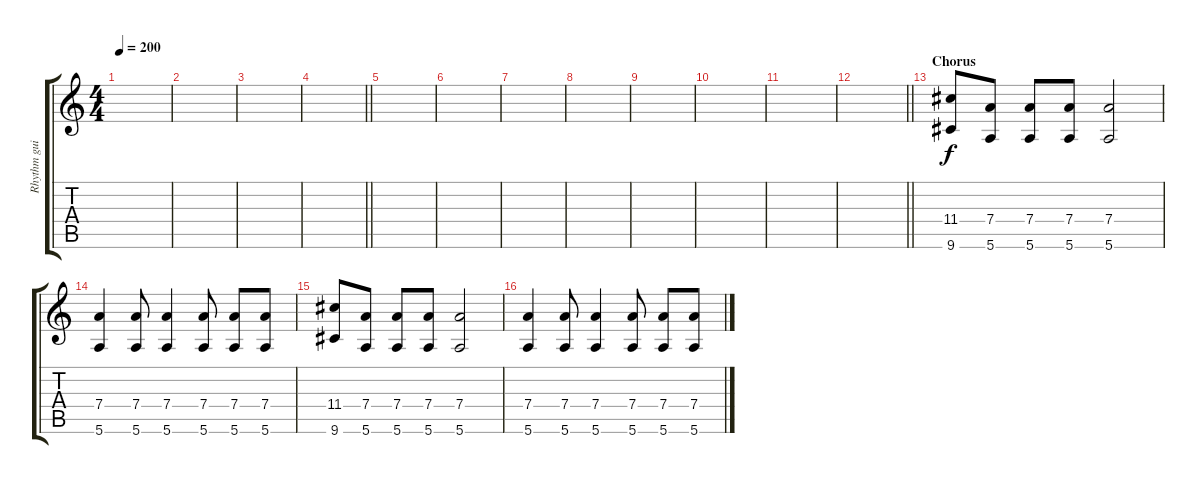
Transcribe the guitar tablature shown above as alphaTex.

\track ("Rhythm guitar" "Rhythm gui") {instrument distortionguitar}
\staff {score tabs}
\tuning (E4 B3 G3 D3 A2 E2) {hide}
\ts (4 4)
\tempo 200
\clef g2
\ks c
|
|
|
\barLineRight lightlight
|
|
|
|
|
|
|
|
\barLineRight lightlight
|
\section ("" "Chorus")
(11.4 9.6).8{volume 11} (7.4 5.6).8 (7.4 5.6).8 (7.4 5.6).8 (7.4 5.6).2 |
(7.4 5.6).4 (7.4 5.6).8 (7.4 5.6).4 (7.4 5.6).8 (7.4 5.6).8 (7.4 5.6).8 |
(11.4 9.6).8 (7.4 5.6).8 (7.4 5.6).8 (7.4 5.6).8 (7.4 5.6).2 |
(7.4 5.6).4 (7.4 5.6).8 (7.4 5.6).4 (7.4 5.6).8 (7.4 5.6).8 (7.4 5.6).8
